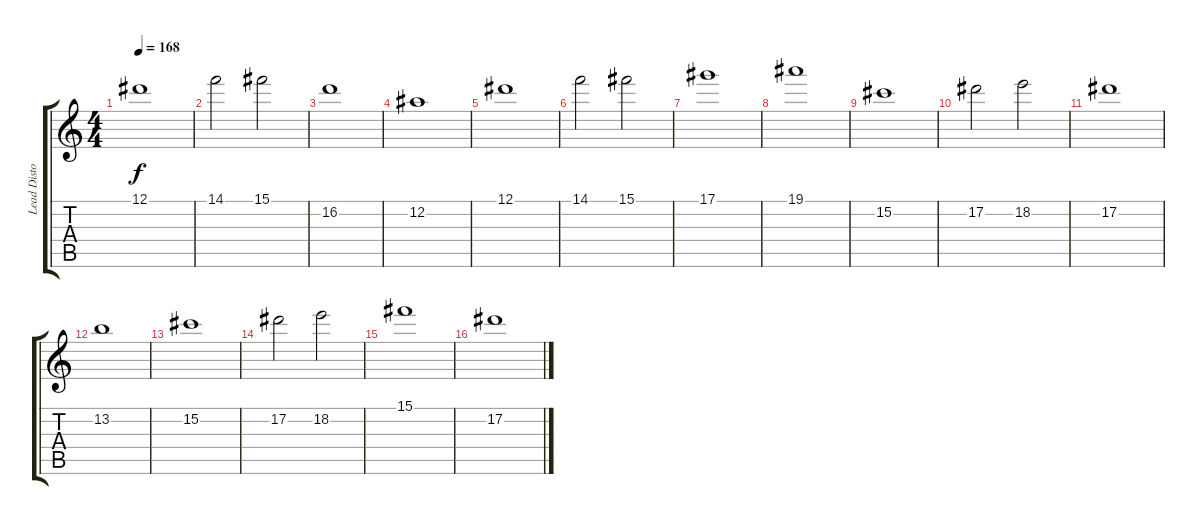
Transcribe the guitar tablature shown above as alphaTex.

\track ("Lead Distortion" "Lead Disto") {instrument overdrivenguitar}
\staff {score tabs}
\tuning (Eb4 Bb3 Gb3 Db3 Ab2 Eb2) {hide}
\ts (4 4)
\tempo 168
\clef g2
\ks c
12.1.1{dy f} |
14.1.2 15.1.2 |
16.2.1 |
12.2.1 |
12.1.1 |
14.1.2 15.1.2 |
17.1.1 |
19.1.1 |
15.2.1 |
17.2.2 18.2.2 |
17.2.1 |
13.2.1 |
15.2.1 |
17.2.2 18.2.2 |
15.1.1 |
17.2.1
